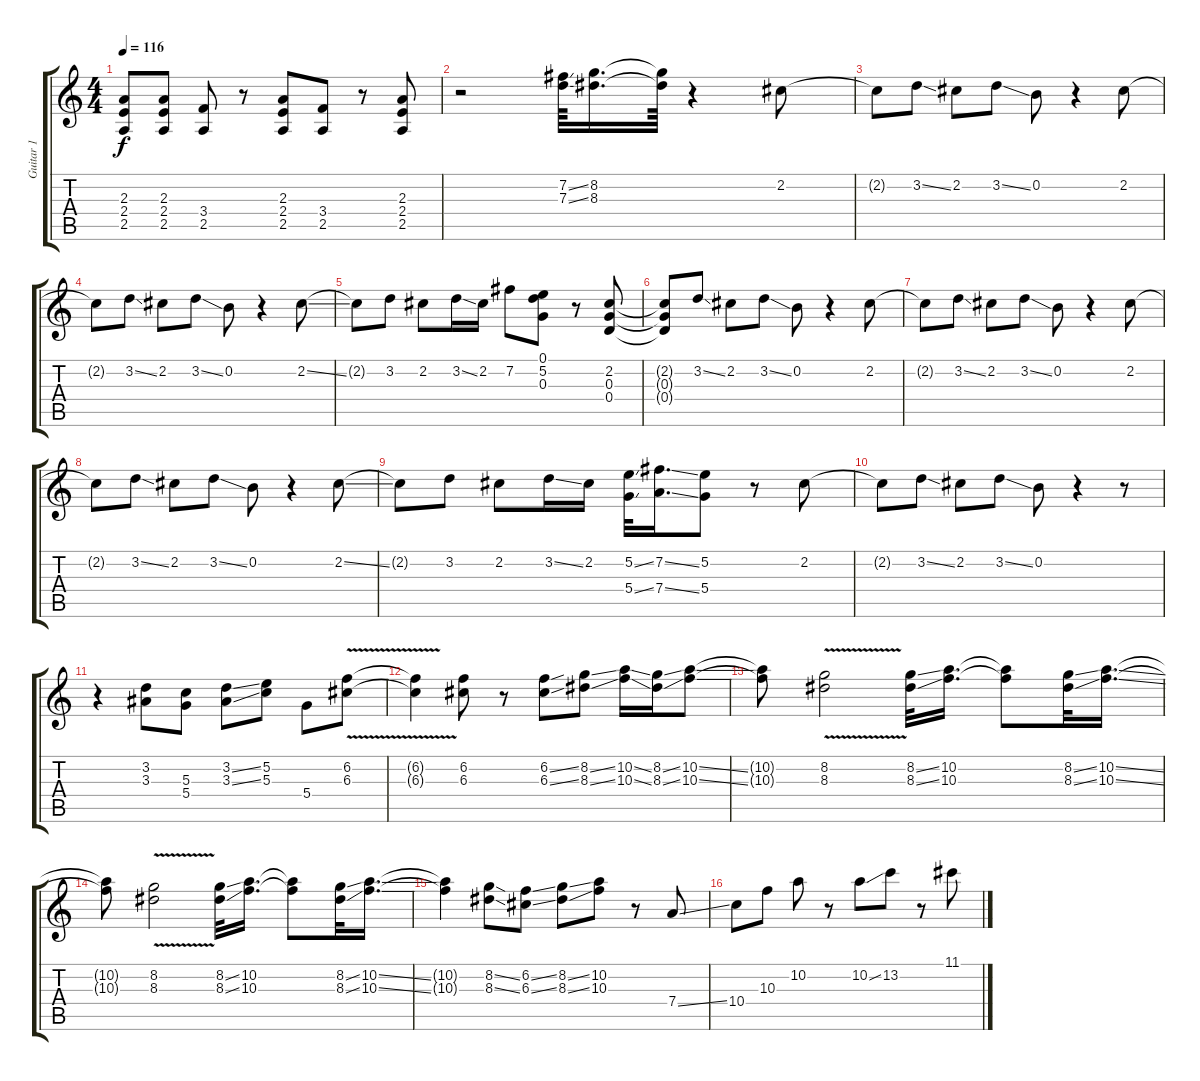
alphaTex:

\track ("Guitar 1" "Guitar 1") {instrument distortionguitar}
\staff {score tabs}
\tuning (D4 B3 G3 D3 G2 D2) {hide}
\ts (4 4)
\tempo 116
\clef g2
\ks c
(2.3{t} 2.4{t} 2.5{t}).8{dy f} (2.3 2.4 2.5).8 (3.4 2.5).8 r.8 (2.3 2.4 2.5).8 (3.4 2.5).8 r.8 (2.3 2.4 2.5).8 |
r.2 (7.2{ss} 7.3{ss}).64 (8.2 8.3).16{d} (8.2{t} 8.3{t}).64 r.4 2.2.8 |
2.2{t}.8 3.2{ss}.8 2.2.8 3.2{ss}.8 0.2.8 r.4 2.2.8 |
2.2{t}.8 3.2{ss}.8 2.2.8 3.2{ss}.8 0.2.8 r.4 2.2{ss}.8 |
2.2{t}.8 3.2.8 2.2.8 3.2{ss}.16 2.2.16 7.2.8 (0.1 5.2 0.3).8 r.8 (2.2 0.3 0.4).8 |
(2.2{t} 0.3{t} 0.4{t}).8 3.2{ss}.8 2.2.8 3.2{ss}.8 0.2.8 r.4 2.2.8 |
2.2{t}.8 3.2{ss}.8 2.2.8 3.2{ss}.8 0.2.8 r.4 2.2.8 |
2.2{t}.8 3.2{ss}.8 2.2.8 3.2{ss}.8 0.2.8 r.4 2.2{ss}.8 |
2.2{t}.8 3.2.8 2.2.8 3.2{ss}.16 2.2.16 (5.2{ss} 5.4{ss}).32 (7.2{ss} 7.4{ss}).16{d} (5.2 5.4).8 r.8 2.2.8 |
2.2{t}.8 3.2{ss}.8 2.2.8 3.2{ss}.8 0.2.8 r.4 r.8 |
r.4 (3.2 3.3).8 (5.3 5.4).8 (3.2{ss} 3.3{ss}).8 (5.2 5.3).8 5.4.8 (6.2{v} 6.3{v}).8 |
(6.2{t} 6.3{t}).4 (6.2 6.3).8 r.8 (6.2{ss} 6.3{ss}).8 (8.2{ss} 8.3{ss}).8 (10.2{ss} 10.3{ss}).16 (8.2{ss} 8.3{ss}).16 (10.2{ss} 10.3{ss}).8 |
(10.2{t} 10.3{t}).8 (8.2{v} 8.3{v}).2 (8.2{ss} 8.3{ss}).32 (10.2 10.3).16{d} (10.2{t} 10.3{t}).8 (8.2{ss} 8.3{ss}).32 (10.2{ss} 10.3{ss}).16{d} |
(10.2{t} 10.3{t}).8 (8.2{v} 8.3{v}).2 (8.2{ss} 8.3{ss}).32 (10.2 10.3).16{d} (10.2{t} 10.3{t}).8 (8.2{ss} 8.3{ss}).32 (10.2{ss} 10.3{ss}).16{d} |
(10.2{t} 10.3{t}).4 (8.2{ss} 8.3{ss}).8 (6.2{ss} 6.3{ss}).8 (8.2{ss} 8.3{ss}).8 (10.2 10.3).8 r.8 7.4{ss}.8 |
10.4.8 10.3.8 10.2.8 r.8 10.2{ss}.8 13.2.8 r.8 11.1{ss}.8
